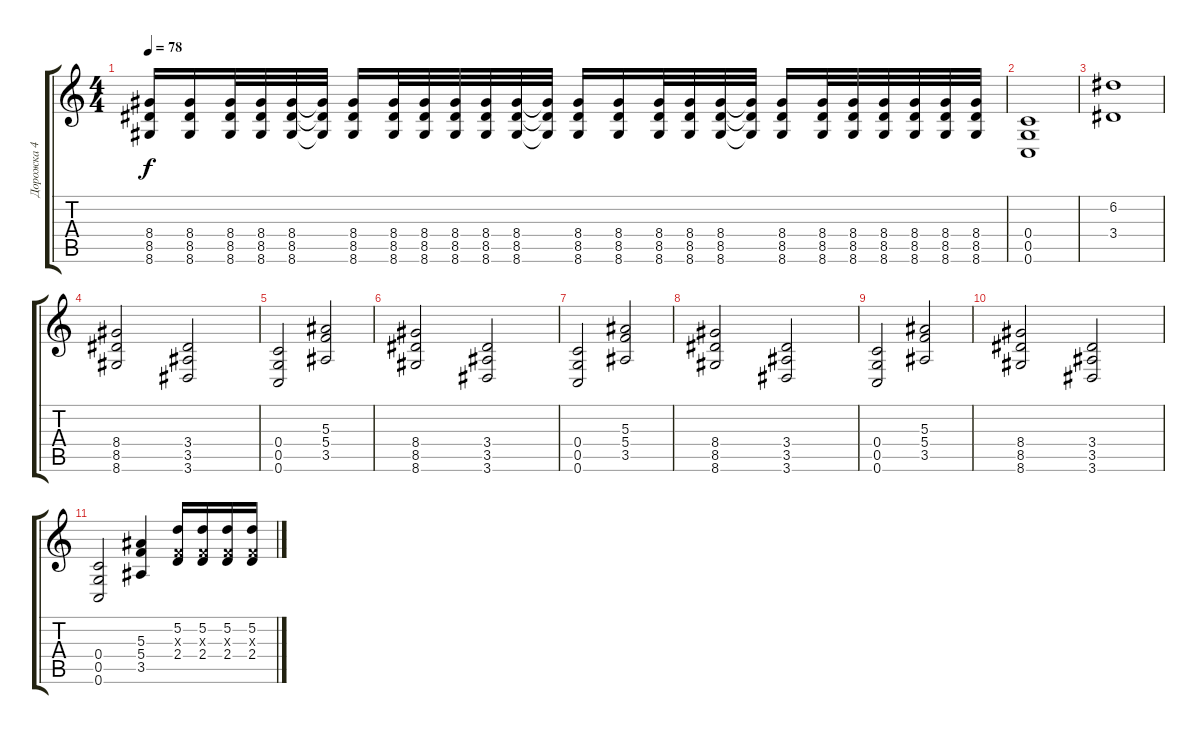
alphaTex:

\track ("Дорожка 4" "Дорожка 4") {instrument distortionguitar}
\staff {score tabs}
\tuning (D4 A3 F3 C3 G2 C2) {hide}
\ts (4 4)
\tempo 78
\clef g2
\ks c
(8.4 8.5 8.6).16{dy f} (8.4 8.5 8.6).16 (8.4 8.5 8.6).32 (8.4 8.5 8.6).32 (8.4 8.5 8.6).32 (8.4{t} 8.5{t} 8.6{t}).32 (8.4 8.5 8.6).16 (8.4 8.5 8.6).32 (8.4 8.5 8.6).32 (8.4 8.5 8.6).32 (8.4 8.5 8.6).32 (8.4 8.5 8.6).32 (8.4{t} 8.5{t} 8.6{t}).32 (8.4 8.5 8.6).16 (8.4 8.5 8.6).16 (8.4 8.5 8.6).32 (8.4 8.5 8.6).32 (8.4 8.5 8.6).32 (8.4{t} 8.5{t} 8.6{t}).32 (8.4 8.5 8.6).16 (8.4 8.5 8.6).32 (8.4 8.5 8.6).32 (8.4 8.5 8.6).32 (8.4 8.5 8.6).32 (8.4 8.5 8.6).32 (8.4 8.5 8.6).32 |
(0.4 0.5 0.6).1 |
(6.2 3.4).1 |
(8.4 8.5 8.6).2 (3.4 3.5 3.6).2 |
(0.4 0.5 0.6).2 (5.3 5.4 3.5).2 |
(8.4 8.5 8.6).2 (3.4 3.5 3.6).2 |
(0.4 0.5 0.6).2 (5.3 5.4 3.5).2 |
(8.4 8.5 8.6).2 (3.4 3.5 3.6).2 |
(0.4 0.5 0.6).2 (5.3 5.4 3.5).2 |
(8.4 8.5 8.6).2 (3.4 3.5 3.6).2 |
(0.4 0.5 0.6).2 (5.3 5.4 3.5).4 (5.2 0.3{x} 2.4).16 (5.2 0.3{x} 2.4).16 (5.2 0.3{x} 2.4).16 (5.2 0.3{x} 2.4).16
